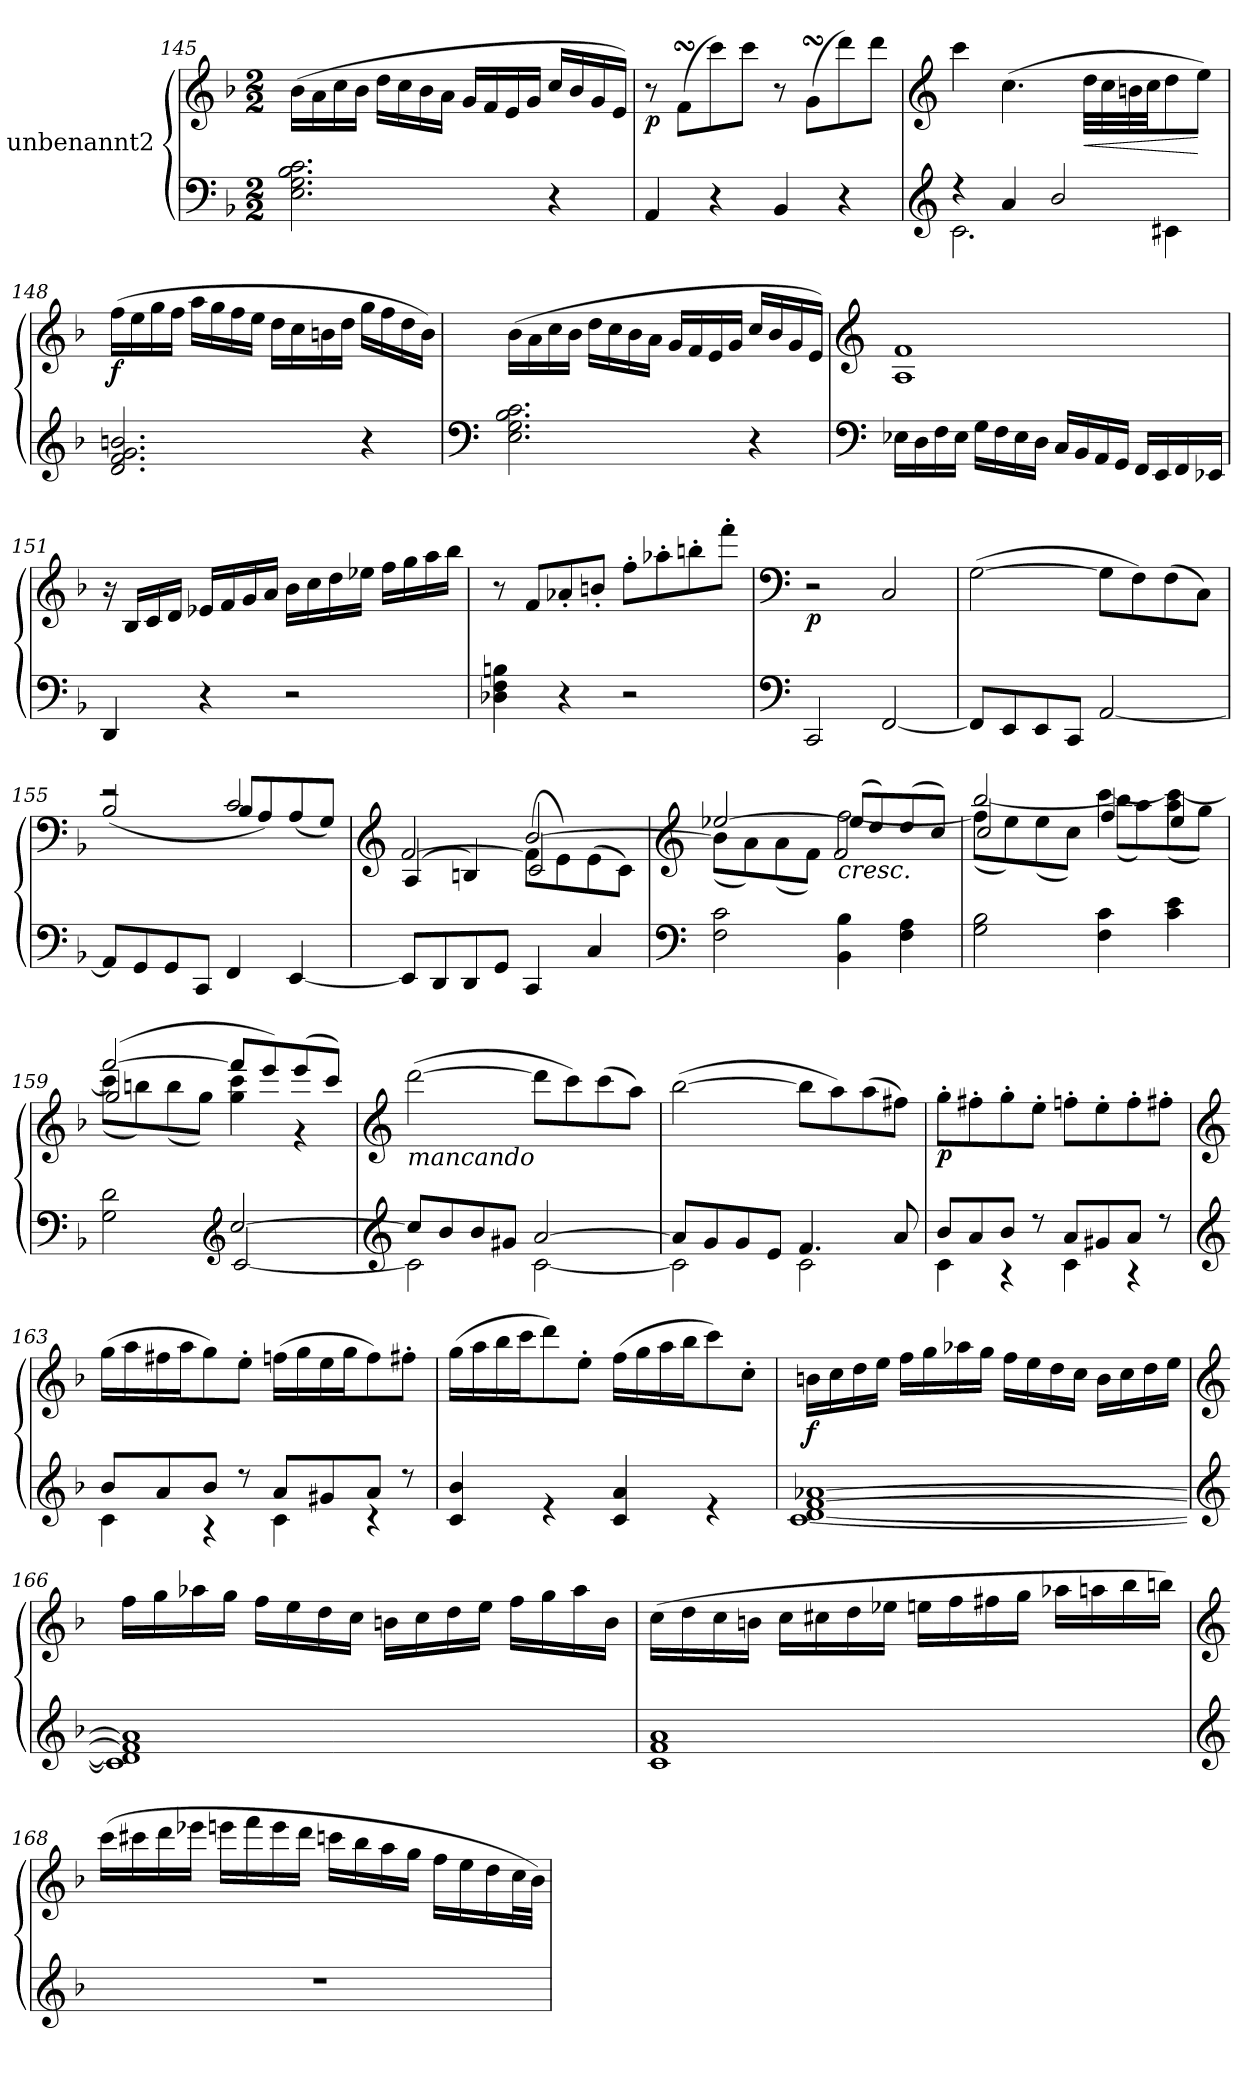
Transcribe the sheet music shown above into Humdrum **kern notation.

**kern	**kern	**dynam
*part1	*part1	*part1
*staff2	*staff1	*staff1/2
*I"unbenannt2	*	*
*clefF4	*clefG2	*
*k[b-]	*k[b-]	*
*M2/2	*M2/2	*
=145	=145	=145
2.E\ 2.G\ 2.B-\ 2.c\	(>16b-\LL	.
.	16a\	.
.	16cc\	.
.	16b-\JJ	.
.	16dd\LL	.
.	16cc\	.
.	16b-\	.
.	16a\JJ	.
.	16g/LL	.
.	16f/	.
.	16e/	.
.	16g/JJ	.
4r	16cc/LL	.
.	16b-/	.
.	16g/	.
.	16e/JJ)	.
=146	=146	=146
!	!	!LO:DY:b
4AA/	8r	p
.	(>8fsSSs\L	.
4r	8ccc\)	.
.	8ccc\J	.
4BB-/	8r	.
.	(>8gsSSS\L	.
4r	8ddd\)	.
.	8ddd\J	.
!!LO:PB:g=z
=147	=147	=147
*clefG2	*clefG2	*
*^	*	*
4r	2.c\	4ccc\	.
4a/	.	(>4.cc\	.
2b-/	.	.	.
!	!	!	!LO:HP:b
.	.	32dd\LLL	<
.	.	32cc\	.
.	.	32bn\	.
.	.	32cc\JJ	.
.	4c#X\	8dd\	.
.	.	8ee\J)	[
*v	*v	*	*
=148	=148	=148
!	!	!LO:DY:b
2.d/ 2.f/ 2.g/ 2.bn/	(>16ff\LL	f
.	16ee\	.
.	16gg\	.
.	16ff\JJ	.
.	16aa\LL	.
.	16gg\	.
.	16ff\	.
.	16ee\JJ	.
.	16dd\LL	.
.	16cc\	.
.	16bn\	.
.	16dd\JJ	.
4r	16gg\LL	.
.	16ff\	.
.	16dd\	.
.	16b\JJ)	.
=149	=149	=149
*clefF4	*	*
2.E\ 2.G\ 2.B-\ 2.c\	(>16b-\LL	.
.	16a\	.
.	16cc\	.
.	16b-\JJ	.
.	16dd\LL	.
.	16cc\	.
.	16b-\	.
.	16a\JJ	.
.	16g/LL	.
.	16f/	.
.	16e/	.
.	16g/JJ	.
4r	16cc/LL	.
.	16b-/	.
.	16g/	.
.	16e/JJ)	.
!!LO:LB:g=z
=150	=150	=150
*clefF4	*clefG2	*
16E-X\LL	1A 1f	.
16D\	.	.
16F\	.	.
16E-\JJ	.	.
16G\LL	.	.
16F\	.	.
16E-\	.	.
16D\JJ	.	.
16C/LL	.	.
16BB-/	.	.
16AA/	.	.
16GG/JJ	.	.
16FF/LL	.	.
16EE/	.	.
16FF/	.	.
16EE-X/JJ	.	.
=151	=151	=151
4DD/	16r	.
.	16B-/LL	.
.	16c/	.
.	16d/JJ	.
4r	16e-X/LL	.
.	16f/	.
.	16g/	.
.	16a/JJ	.
2r	16b-\LL	.
.	16cc\	.
.	16dd\	.
.	16ee-X\JJ	.
.	16ff\LL	.
.	16gg\	.
.	16aa\	.
.	16bb-\JJ	.
=152	=152	=152
4D-X\ 4F\ 4Bn\	8r	.
.	8f/L	.
4r	8a-X'/	.
.	8bn'/J	.
2r	8ff'\L	.
.	8aa-X'\	.
.	8bbn'\	.
.	8fff'\J	.
!!LO:LB:g=z
=153	=153	=153
*clefF4	*clefF4	*
*^	*	*
!	!	!	!LO:DY:b
1ryy	2CC/	2r	p
.	[2FF/	2C/	.
=154	=154	=154	=154
1ryy	8FF/L]	(>[2G\	.
.	8EE/	.	.
.	8EE/	.	.
.	8CC/J	.	.
.	[2AA/	8G\L]	.
.	.	8F\)	.
.	.	(>8F\	.
.	.	8C\J)	.
=155	=155	=155	=155
*	*	*^	*
1ryy	8AA/L]	2r	(>2B-/	.
.	8GG/	.	.	.
.	8GG/	.	.	.
.	8CC/J	.	.	.
.	4FF/	2c/	8B-/L	.
.	.	.	8A/)	.
.	[4EE/	.	(>8A/	.
.	.	.	8G/J)	.
*	*	*v	*v	*
=156	=156	=156	=156
*	*	*clefG2	*
*	*	*^	*
*	*	*	*^	*
1ryy	8EE/L]	[2f/	2ryy	(>4A/	.
.	8DD/	.	.	.	.
.	8DD/	.	.	4Bn/)	.
.	8GG/J	.	.	.	.
.	4CC/	(<8f\L]	2c/	[2b-/	.
.	.	8e\)	.	.	.
.	4C/	(<8e\	.	.	.
.	.	8c\J)	.	.	.
*	*	*v	*v	*v	*
!!LO:LB:g=z
=157	=157	=157	=157
*clefF4	*	*clefG2	*
*	*	*^	*
*	*	*	*^	*
*	*	*	*	*^	*
1ryy	2F\ 2c\	1ryy	2ryy	[2ee-X/	(<8b-\L]	.
.	.	.	.	.	8a\)	.
.	.	.	.	.	(<8a\	.
.	.	.	.	.	8f\J)	.
!	!	!	!LO:TX:b:i:t=cresc.	!	!	!
.	4BB-\ 4B-\	.	[2ff\	(>8ee-/L]	2f/	.
.	.	.	.	8dd/)	.	.
.	4F\ 4A\	.	.	(>8dd/	.	.
.	.	.	.	8cc/J)	.	.
=158	=158	=158	=158	=158	=158	=158
1ryy	2G\ 2B-\	1ryy	(<8ff\L]	2cc/	[2bb-/	.
.	.	.	8ee\)	.	.	.
.	.	.	(<8ee\	.	.	.
.	.	.	8cc\J)	.	.	.
.	4F\ 4c\	.	[4ccc\	4ff/	(<8bb-\L]	.
.	.	.	.	.	8aa\)	.
.	4c\ 4e\	.	4ccc\_	4ee/	(<8aa\	.
.	.	.	.	.	8gg\J)	.
*	*	*	*	*v	*v	*
=159	=159	=159	=159	=159	=159
2ryy	2G\ 2d\	(>[2fff/	(<8ccc\L]	2gg/	.
.	.	.	8bbn\)	.	.
.	.	.	(<8bb\	.	.
.	.	.	8gg\J)	.	.
*clefG2	*	*	*	*	*
[2cc/	[2c/	8fff/L]	4gg\ 4ccc\	4ryy	.
.	.	8eee/)	.	.	.
.	.	(>8eee/	4ryy	4r	.
.	.	8ccc/J)	.	.	.
*	*	*v	*v	*v	*
!!LO:LB:g=z
=160	=160	=160	=160
*clefG2	*	*clefG2	*
!	!	!LO:TX:b:i:t=mancando	!
8cc/L]	2c\]	(>[2ddd\	.
8b-/	.	.	.
8b-/	.	.	.
8g#X/J	.	.	.
[2a/	[2c\	8ddd\L]	.
.	.	8ccc\)	.
.	.	(>8ccc\	.
.	.	8aa\J)	.
=161	=161	=161	=161
8a/L]	2c\]	(>[2bb-\	.
8g/	.	.	.
8g/	.	.	.
8e/J	.	.	.
4.f/	2c\	8bb-\L]	.
.	.	8aa\)	.
.	.	(>8aa\	.
8a/	.	8ff#X\J)	.
=162	=162	=162	=162
!	!	!	!LO:DY:b
8b-/L	4c\	8gg'\L	p
8a/	.	8ff#X'\	.
8b-/J	4r	8gg'\	.
8r	.	8ee'\J	.
8a/L	4c\	8ffn'\L	.
8g#X/	.	8ee'\	.
8a/J	4r	8ff'\	.
8r	.	8ff#X'\J	.
!!LO:LB:g=z
=163	=163	=163	=163
*clefG2	*	*clefG2	*
8b-/L	4c\	(>16gg\LL	.
.	.	16aa\	.
8a/	.	16ff#X\	.
.	.	16aa\J	.
8b-/J	4r	8gg\)	.
8r	.	8ee'\J	.
8a/L	4c\	(>16ffn\LL	.
.	.	16gg\	.
8g#X/	.	16ee\	.
.	.	16gg\J	.
8a/J	4r	8ff\)	.
8r	.	8ff#X'\J	.
=164	=164	=164	=164
1ryy	4c/ 4b-/	(>16gg\LL	.
.	.	16aa\	.
.	.	16bb-\	.
.	.	16ccc\J	.
.	4r	8ddd\)	.
.	.	8ee'\J	.
.	4c/ 4a/	(>16ff\LL	.
.	.	16gg\	.
.	.	16aa\	.
.	.	16bb-\J	.
.	4r	8ccc\)	.
.	.	8cc'\J	.
=165	=165	=165	=165
!	!	!	!LO:DY:b
[1f [1a-X	[1c [1d	16bn\LL	f
.	.	16cc\	.
.	.	16dd\	.
.	.	16ee\JJ	.
.	.	16ff\LL	.
.	.	16gg\	.
.	.	16aa-X\	.
.	.	16gg\JJ	.
.	.	16ff\LL	.
.	.	16ee\	.
.	.	16dd\	.
.	.	16cc\JJ	.
.	.	16b\LL	.
.	.	16cc\	.
.	.	16dd\	.
.	.	16ee\JJ	.
!!LO:PB:g=z
=166	=166	=166	=166
*clefG2	*	*clefG2	*
1f] 1a-]	1c] 1d]	16ff\LL	.
.	.	16gg\	.
.	.	16aa-X\	.
.	.	16gg\JJ	.
.	.	16ff\LL	.
.	.	16ee\	.
.	.	16dd\	.
.	.	16cc\JJ	.
.	.	16bn\LL	.
.	.	16cc\	.
.	.	16dd\	.
.	.	16ee\JJ	.
.	.	16ff\LL	.
.	.	16gg\	.
.	.	16aa-\	.
.	.	16b\JJ	.
=167	=167	=167	=167
1a	1c 1f	(>16cc\LL	.
.	.	16dd\	.
.	.	16cc\	.
.	.	16bn\JJ	.
.	.	16cc\LL	.
.	.	16cc#X\	.
.	.	16dd\	.
.	.	16ee-X\JJ	.
.	.	16een\LL	.
.	.	16ff\	.
.	.	16ff#X\	.
.	.	16gg\JJ	.
.	.	16aa-X\LL	.
.	.	16aan\	.
.	.	16bb-\	.
.	.	16bbn\JJ)	.
*v	*v	*	*
!!LO:LB:g=z
=168	=168	=168
*clefG2	*clefG2	*
1r	(>16ccc\LL	.
.	16ccc#X\	.
.	16ddd\	.
.	16eee-X\JJ	.
.	16eeen\LL	.
.	16fff\	.
.	16eee\	.
.	16ddd\JJ	.
.	16cccn\LL	.
.	16bb-\	.
.	16aa\	.
.	16gg\JJ	.
.	16ff\LL	.
.	16ee\	.
.	16dd\	.
.	32cc\L	.
.	32b-\JJJ)	.
=	=	=
*-	*-	*-
